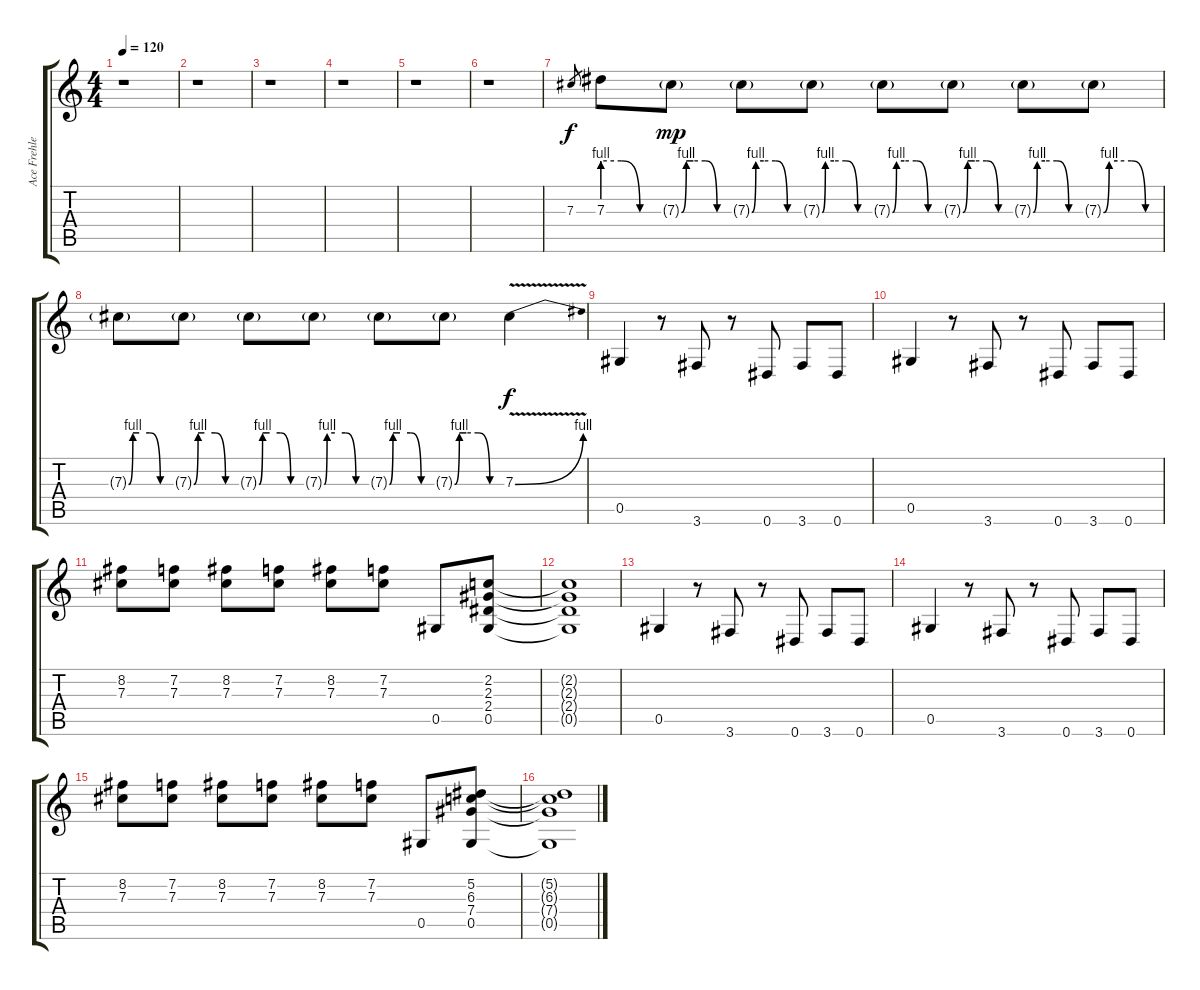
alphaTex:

\track ("Ace Frehley" "Ace Frehle") {instrument distortionguitar}
\staff {score tabs}
\tuning (Eb4 Bb3 Gb3 Db3 Ab2 Eb2) {hide}
\ts (4 4)
\tempo 120
\clef g2
\ks c
r.1{dy f instrument distortionguitar} |
r.1 |
r.1 |
r.1 |
r.1 |
r.1 |
7.3.8{gr} 7.3{be (custom 0 4 20 4 40 0 60 0)}.8 7.3{be (custom 0 0 6 4 15 4 30 4 45 0 60 0) g}.8{dy mp} 7.3{be (custom 0 0 5 4 15 4 30 4 45 0 60 0) g}.8 7.3{be (custom 0 0 4 4 15 4 30 4 45 0 60 0) g}.8 7.3{be (custom 0 0 5 4 15 4 30 4 45 0 60 0) g}.8 7.3{be (custom 0 0 6 4 15 4 30 4 45 0 60 0) g}.8 7.3{be (custom 0 0 5 4 15 4 30 4 45 0 60 0) g}.8 7.3{be (custom 0 0 6 4 15 4 30 4 45 0 60 0) g}.8 |
7.3{be (custom 0 0 6 4 15 4 30 4 45 0 60 0) g}.8 7.3{be (custom 0 0 6 4 15 4 30 4 45 0 60 0) g}.8 7.3{be (custom 0 0 5 4 15 4 30 4 45 0 60 0) g}.8 7.3{be (custom 0 0 4 4 15 4 30 4 45 0 60 0) g}.8 7.3{be (custom 0 0 5 4 15 4 30 4 45 0 60 0) g}.8 7.3{be (custom 0 0 6 4 15 4 30 4 45 0 60 0) g}.8 7.3{be (bend 0 0 60 4) v}.4{dy f} |
0.5.4 r.8 3.6.8 r.8 0.6.8 3.6.8 0.6.8 |
0.5.4 r.8 3.6.8 r.8 0.6.8 3.6.8 0.6.8 |
(8.2 7.3).8 (7.2 7.3).8 (8.2 7.3).8 (7.2 7.3).8 (8.2 7.3).8 (7.2 7.3).8 0.5.8 (2.2 2.3 2.4 0.5).8 |
(2.2{t} 2.3{t} 2.4{t} 0.5{t}).1 |
0.5.4 r.8 3.6.8 r.8 0.6.8 3.6.8 0.6.8 |
0.5.4 r.8 3.6.8 r.8 0.6.8 3.6.8 0.6.8 |
(8.2 7.3).8 (7.2 7.3).8 (8.2 7.3).8 (7.2 7.3).8 (8.2 7.3).8 (7.2 7.3).8 0.5.8 (5.2 6.3 7.4 0.5).8 |
(5.2{t} 6.3{t} 7.4{t} 0.5{t}).1
